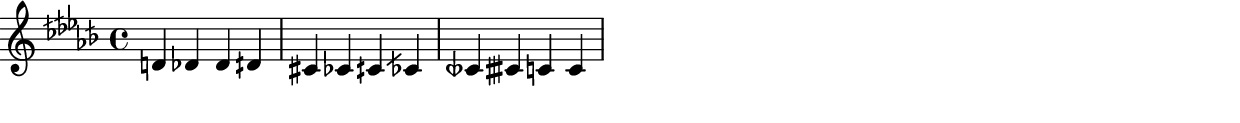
%% Generated by lilypond-book
%% Options: [exampleindent=10.16\mm,indent=0\mm,line-width=160\mm,paper-height=845.047\pt,paper-width=597.508\pt,papersize='(cons (* 597.508 pt) (* 845.047 pt))]
\include "lilypond-book-preamble.ly"


% ****************************************************************
% Start cut-&-pastable-section
% ****************************************************************

#(ly:set-option 'eps-box-padding 3.000000)



\paper {
  #(set-paper-size '(cons (* 597.508 pt) (* 845.047 pt)))
  indent = 0\mm
  line-width = 160\mm
  % offset the left padding, also add 1mm as lilypond creates cropped
  % images with a little space on the right
  line-width = #(- line-width (* mm  3.000000) (* mm 1))
}

\layout {
  
}




% ****************************************************************
% ly snippet:
% ****************************************************************
\sourcefilename "snippets/non-traditional-key-signatures.ly"
\sourcefileline 0
%% DO NOT EDIT this file manually; it was automatically
%% generated from the LilyPond Snippet Repository
%% (http://lsr.di.unimi.it).
%%
%% Make any changes in the LSR itself, or in
%% `Documentation/snippets/new/`, then run
%% `scripts/auxiliar/makelsr.pl`.
%%
%% This file is in the public domain.

\version "2.24.0"

\header {
%% Translation of GIT committish: f11513f36c131dab18338d6a3a729e24a927150d
  texidocja = "
広く使われている @code{\\key} コマンドは、@code{Staff} コンテキストの
@code{keyAlterations} をセットしています。@c
非標準な調号を作成するには、このプロパティを直接セットします。

コマンドの形式は以下のようなリストです:

@code{ \\set Staff.keyAlterations = #`(((octave . step) . alter) ((octave
. step) . alter) ...) } 

が構文です。リストの各要素について、@code{octave} がオクターブを指定し
(0 がミドル C からその上の B まで)、@code{step} はオクターブ内の@c
音階 (0 が C, 6 が B)、@code{alter} が @code{,SHARP ,FLAT ,DOUBLE-SHARP}
などです。

または、各要素についてより簡潔な形式があり、@c
@code{(step . alter)} は全てのオクターブに対して変化記号が適用されます。@c
@qq{シャープ} が 100 セントではない微分音のスケールでは、@code{alter}
を 200 セントの全音を 1 とした数値で指定できます。
"
  doctitleja = "非伝統的な調号"

%% Translation of GIT committish: 2f3474d9af596d677ed5b7ce720ae4d0954a6b51
  texidocit = "
Il comando @code{\\key} comunemente usato imposta la proprietà
@code{keyAlterations} del contesto @code{Staff}.
Per creare armature di chiave non standard, tale proprietà va
impostata esplicitamente.

Il formato di questo comando è una lista:

@code{\\set Staff.keyAlterations = #`(((ottava . grado) . alterazione) ((ottava
. grado) . alterazione) ...)}

dove, per ogni elemento della lista, @code{ottava} indica l'ottava (0 è
l'ottava dal Do centrale al Si precedente), @code{grado} indica la nota
all'interno dell'ottava (0 significa Do e 6 significa Si) e @code{alterazione}
può essere @code{,SHARP ,FLAT ,DOUBLE-SHARP} etc.

Altrimenti, usando il formato breve per ogni elemento della lista,
@code{(grado . alterazione)}, ciò indica che la stessa alterazione deve
essere presente in tutte le ottave. Per le scale microtonalidove un
@qq{diesis} non è 100 centesimi, @code{alterazione} si riferisce alla
proporzione di un duecentesimo di tono intero.

"
  doctitleit = "Armature di chiave non tradizionali"

%% Translation of GIT committish: 41a008e75e2fe29536406cdf0d71c32a4606f2b8
  texidocfr = "
La commande @code{\\key} détermine la propriété @code{keyAlterations} d'un
contexte @code{Staff}.

Des armures inhabituelles peuvent être spécifiées en modifiant
directement cette propriété. Il s'agit en l'occurrence de définir une
liste :

@verbatim
\\set Staff.keyAlterations =
  #`(((octave . pas) . altération) ((octave . pas) . altération)
  @dots{})
@end verbatim

@noindent
dans laquelle, et pour chaque élément, @code{octave} spécifie l'octave
(0 pour celle allant du do médium au si supérieur), @code{pas} la note
dans cette octave (0 pour do et 6 pour si), et @code{altération} sera
@code{,SHARP} ou @code{,FLAT} ou @code{,DOUBLE-SHARP}, etc. (attention à
la virgule en préfixe).

Une formulation abrégée -- @code{(pas . altération)} -- signifie que
l'altération de l'élément en question sera valide quelle que soit
l'octave.

En ce qui concerne les gammes microtonales dans lesquelles un
« dièse » n'est pas d'un centième, @code{altération} se réfère à un
deux-centième de ton entier.
"

  doctitlefr = "Armures inhabituelles"

%% Translation of GIT committish: 0c00cd98e81b27325bed5891b950fe7f0f0ebe5d
  doctitlees = "Armaduras de tonalidad no tradicionales"
  texidoces = "
La muy utilizada instrucción @code{\\key} establece la propiedad
@code{keyAlterations} dentro del contexto @code{Staff}. Para crear
armaduras de tonalidad no estándar, ajuste esta propiedad
directamente.

El formato de esta instrucción es una lista:

@code{\\set Staff.keyAlterations = #`(((octava . paso) . alteración)
((octava . paso) . alteración) ...)}

donde, para cada elemento dentro de la lista, @code{octava} especifica
la octava (siendo@tie{}cero la octava desde el Do@tie{}central hasta
el Si por encima), @code{paso} especifica la nota dentro de la octava
(cero@tie{}significa@tie{}Do y 6@tie{}significa@tie{}Si), y
@code{alteración} es @code{,SHARP ,FLAT ,DOUBLE-SHARP} etc.

De forma alternativa, el uso del formato más conciso @code{(paso
. alteración)} para cada elemento de la lista especifica que la misma
alteración debe estar en todas las octavas. Para escalas microtonales
en las que un @qq{sostenido} no son 100 cents, @code{alteración} se
refiere a la proporción de un tono entero de 200 cents.
"

%% Translation of GIT committish: 0a868be38a775ecb1ef935b079000cebbc64de40
  doctitlede = "Untypische Tonarten"
  texidocde = "
Der üblicherweise benutzte @code{\\key}-Befehl setzt die
@code{keySignature}-Eigenschaft im @code{Staff}-Kontext.

Um untypische Tonartenvorzeichen zu erstellen, muss man diese Eigenschaft
direkt setzen.  Das Format für den Befehl ist eine Liste: @code{ \\set
Staff.keySignature = #`(((Oktave . Schritt) . Alteration) ((Oktave
. Schritt) . Alteration) ...)} wobei für jedes Element in der Liste
@code{Oktave} die Oktave angibt (0@tie{}ist die Oktave vom
eingestrichenen@tie{}C bis zum eingestrichenen@tie{}H), @code{Schritt} gibt
die Note innerhalb der Oktave an (0@tie{}heißt@tie{}C und
6@tie{}heißt@tie{}H), und @code{Alteration} ist @code{,SHARP ,FLAT
,DOUBLE-SHARP} usw.  (Beachte das beginnende Komma.)

Alternativ kann auch jedes Element der Liste mit dem allgemeineren Format
@code{(Schritt . Alteration)} gesetzt werden, wobei dann die Einstellungen
für alle Oktaven gelten.

Hier ein Beispiel einer möglichen Tonart für eine Ganztonleiter:
"

%% Translation of GIT committish: 01cf27b0b2ef4625b7b7f023848df87bb1e4e382
  doctitleca = "Armadures de tonalitat no tradicional"
  texidocca = "
La molt utilitzada ordre @code{\\key} estableix la propietat
@code{keyAlterations}, dins del context @code{Staff}.

Per crear armadures de tonalitat no estàndard, ajusteu aquesta
propietat directament.  El format d'aquesta ordre és una llista:

@code{\\set Staff.keyAlterations = #`(((octava . pas) . alteració)}
on, per cada element dins de la llista @code{octava} especifica
l'octava (sent@tie{}zero l'octava des del Do@tie{}central fins al
Si per sobre), @code{pas} especifica la nota dins de l'octava
(zero@tie{}significa@tie{}Do i 6@tie{}significa@tie{}Si), i
@code{alteració} és @code{,SHARP ,FLAT ,DOUBLE-SHARP}
etc. (observeu la coma precedent).

De forma alternativa, per a cada element de la llista l'ús del
format més concís @code{(pas. alteració)} especifica que la
mateixa alteració ha d'estar en totes les octaves.

Vet aquí un exemple d'una possible armadura per generar una escala
exàtona:
"

  lsrtags = "contemporary-notation, pitches, really-cool, staff-notation, version-specific"

  texidoc = "
The commonly used @code{\\key} command sets the @code{keyAlterations}
property, in the @code{Staff} context.

To create non-standard key signatures, set this property directly. The
format of this command is a list:

@verbatim
\\set Staff.keyAlterations =
  #`(((octave . step) . alter) ((octave . step) . alter) ...)
@end verbatim

where, for each element in the list, @code{octave} specifies the octave
(0 being the octave from middle C to the B above), @code{step}
specifies the note within the octave (0 means C and 6 means B), and
@code{alter} is @code{,SHARP ,FLAT ,DOUBLE-SHARP} etc.

Alternatively, using the more concise format for each item in the list
@code{(step . alter)} specifies the same alteration holds in all
octaves.

For microtonal scales where a @qq{sharp} is not 100 cents, @code{alter}
refers to the alteration as a proportion of a 200-cent whole tone.
"

  doctitle = "Non-traditional key signatures"
} % begin verbatim


\include "arabic.ly"
\relative do' {
  \set Staff.keyAlterations = #`((0 . ,SEMI-FLAT)
                                 (1 . ,SEMI-FLAT)
                                 (2 . ,FLAT)
                                 (5 . ,FLAT)
                                 (6 . ,SEMI-FLAT))
%\set Staff.extraNatural = ##f
  re reb \dwn reb resd
  dod dob dosd \dwn dob |
  dobsb dodsd do do |
}



% ****************************************************************
% end ly snippet
% ****************************************************************
